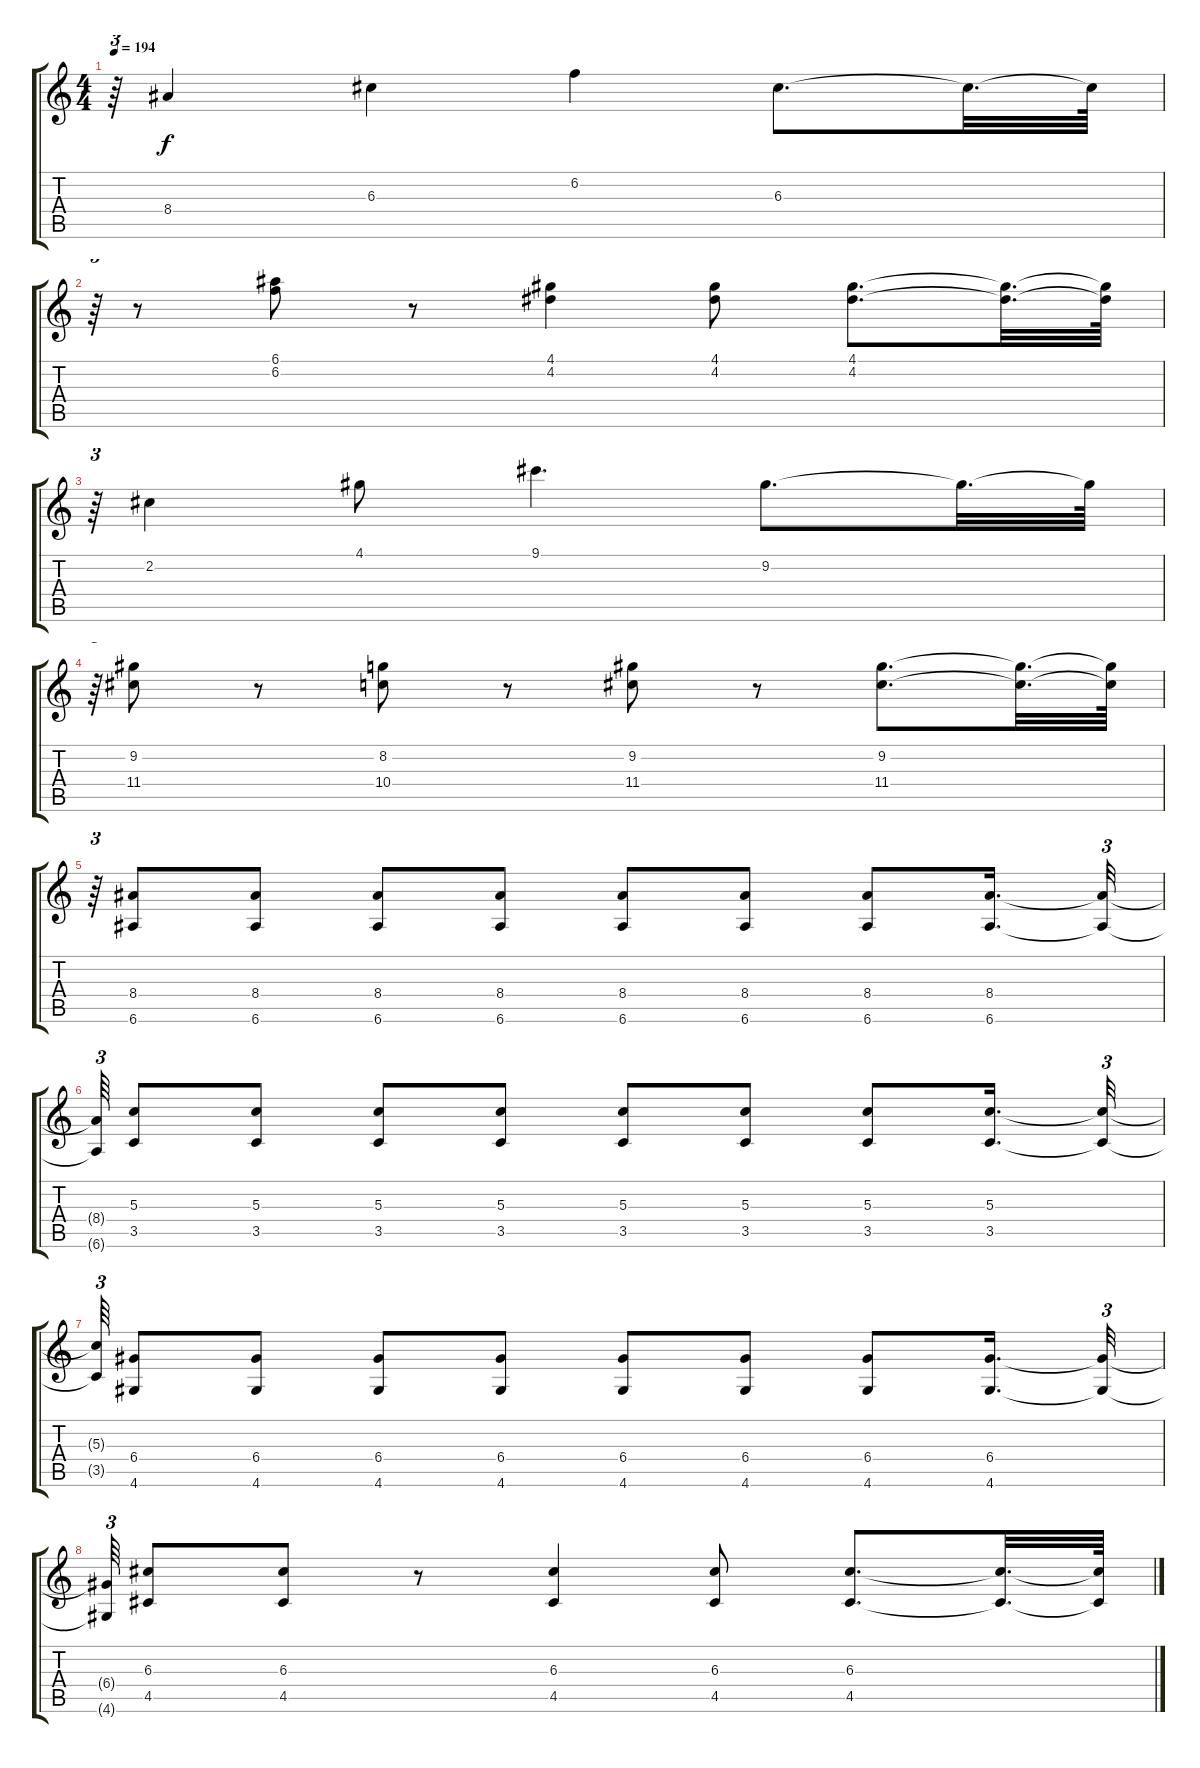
\track "" {instrument distortionguitar}
\staff {score tabs}
\tuning (E4 B3 G3 D3 A2 E2) {hide}
\ts (4 4)
\tempo 194
\clef g2
\ks c
r.64{tu (3 2) dy f} 8.4.4 6.3.4 6.2.4 6.3.8{d} 6.3{t}.32{d} 6.3{t}.64 |
r.64{tu (3 2)} r.8 (6.1 6.2).8 r.8 (4.1 4.2).4 (4.1 4.2).8 (4.1 4.2).8{d} (4.1{t} 4.2{t}).32{d} (4.1{t} 4.2{t}).64 |
r.64{tu (3 2)} 2.2.4 4.1.8 9.1.4{d} 9.2.8{d} 9.2{t}.32{d} 9.2{t}.64 |
r.64{tu (3 2)} (9.2 11.4).8 r.8 (8.2 10.4).8 r.8 (9.2 11.4).8 r.8 (9.2 11.4).8{d} (9.2{t} 11.4{t}).32{d} (9.2{t} 11.4{t}).64 |
r.64{tu (3 2)} (8.4 6.6).8 (8.4 6.6).8 (8.4 6.6).8 (8.4 6.6).8 (8.4 6.6).8 (8.4 6.6).8 (8.4 6.6).8 (8.4 6.6).16{d} (8.4{t} 6.6{t}).32{tu (3 2)} |
(8.4{t} 6.6{t}).64{tu (3 2)} (5.3 3.5).8 (5.3 3.5).8 (5.3 3.5).8 (5.3 3.5).8 (5.3 3.5).8 (5.3 3.5).8 (5.3 3.5).8 (5.3 3.5).16{d} (5.3{t} 3.5{t}).32{tu (3 2)} |
(5.3{t} 3.5{t}).64{tu (3 2)} (6.4 4.6).8 (6.4 4.6).8 (6.4 4.6).8 (6.4 4.6).8 (6.4 4.6).8 (6.4 4.6).8 (6.4 4.6).8 (6.4 4.6).16{d} (6.4{t} 4.6{t}).32{tu (3 2)} |
(6.4{t} 4.6{t}).64{tu (3 2)} (6.3 4.5).8 (6.3 4.5).8 r.8 (6.3 4.5).4 (6.3 4.5).8 (6.3 4.5).8{d} (6.3{t} 4.5{t}).32{d} (6.3{t} 4.5{t}).64
